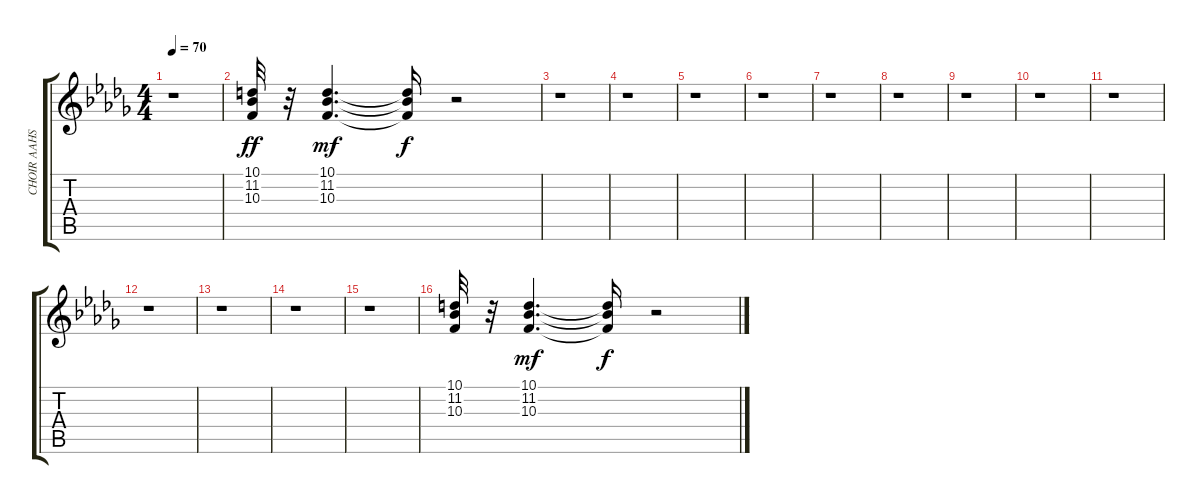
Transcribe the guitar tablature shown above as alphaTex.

\track ("CHOIR AAHS" "CHOIR AAHS") {instrument choiraahs}
\staff {score tabs}
\tuning (E4 B3 G3 D3 A2 E2) {hide}
\ts (4 4)
\tempo 70
\clef g2
\ks bbminor
r.1{dy f} |
(10.1 11.2 10.3).32{dy ff} r.32 (10.1 11.2 10.3).4{d dy mf} (10.1{t} 11.2{t} 10.3{t}).16{dy f} r.2 |
r.1 |
r.1 |
r.1 |
r.1 |
r.1 |
r.1 |
r.1 |
r.1 |
r.1 |
r.1 |
r.1 |
r.1 |
r.1 |
(10.1 11.2 10.3).32 r.32 (10.1 11.2 10.3).4{d dy mf} (10.1{t} 11.2{t} 10.3{t}).16{dy f} r.2
